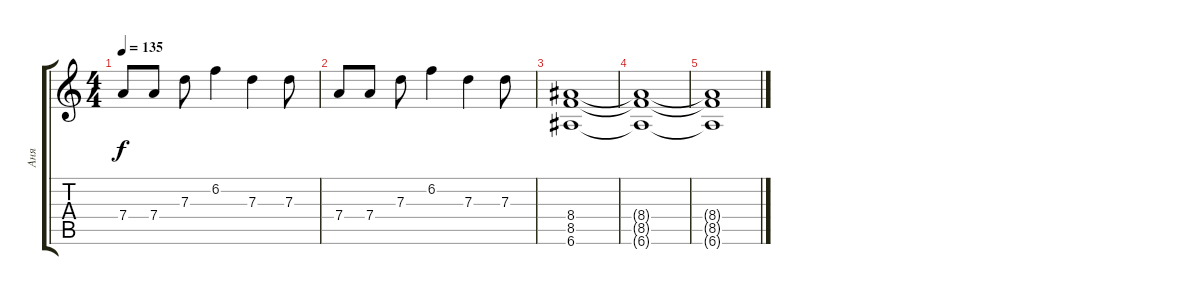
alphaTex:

\track ("Аня" "Аня") {instrument distortionguitar}
\staff {score tabs}
\tuning (E4 B3 G3 D3 A2 E2) {hide}
\ts (4 4)
\tempo 135
\clef g2
\ks c
7.4.8{dy f} 7.4.8 7.3.8 6.2.4 7.3.4 7.3.8 |
7.4.8 7.4.8 7.3.8 6.2.4 7.3.4 7.3.8 |
(8.4 8.5 6.6).1 |
(8.4{t} 8.5{t} 6.6{t}).1 |
(8.4{t} 8.5{t} 6.6{t}).1
